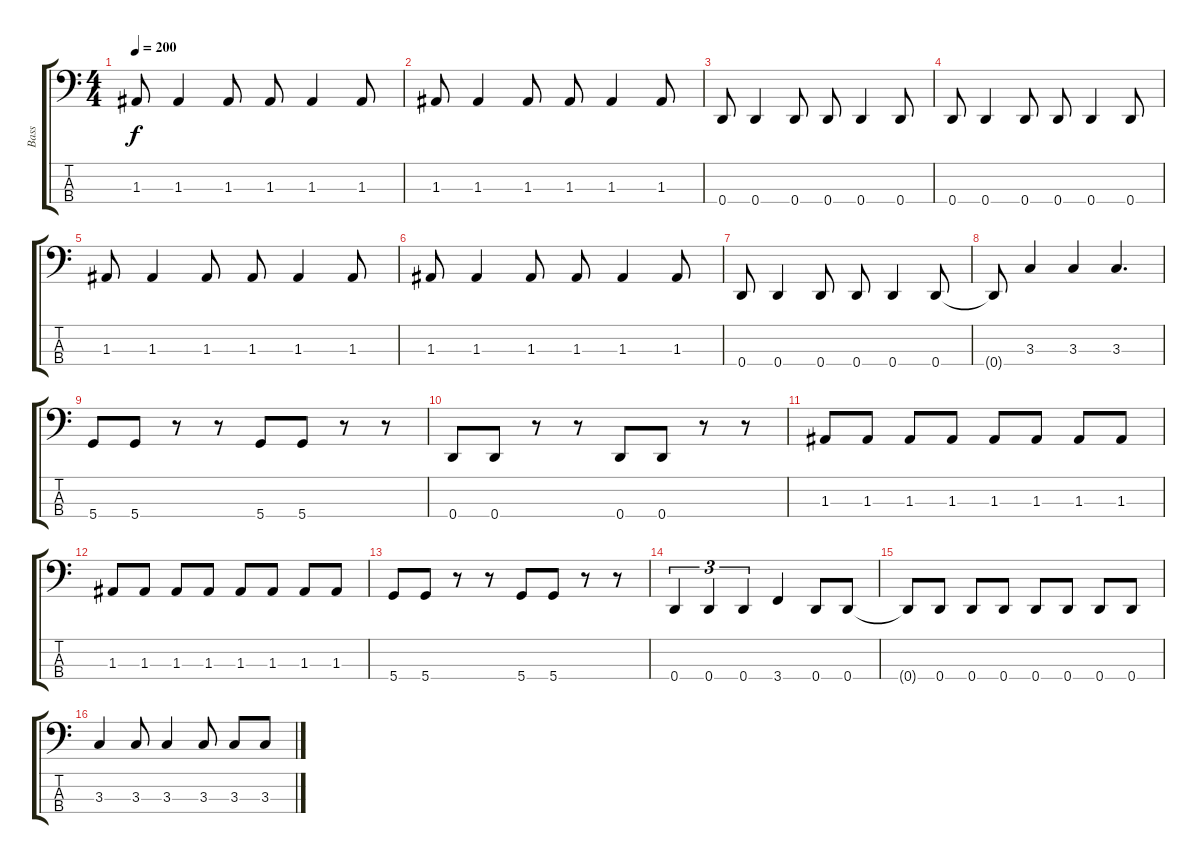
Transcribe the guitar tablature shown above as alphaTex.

\track ("Bass" "Bass") {instrument electricbassfinger}
\staff {score tabs}
\tuning (G2 D2 A1 D1) {hide}
\ts (4 4)
\tempo 200
\clef f4
\ks c
1.3.8{dy f} 1.3.4 1.3.8 1.3.8 1.3.4 1.3.8 |
1.3.8 1.3.4 1.3.8 1.3.8 1.3.4 1.3.8 |
0.4.8 0.4.4 0.4.8 0.4.8 0.4.4 0.4.8 |
0.4.8 0.4.4 0.4.8 0.4.8 0.4.4 0.4.8 |
1.3.8 1.3.4 1.3.8 1.3.8 1.3.4 1.3.8 |
1.3.8 1.3.4 1.3.8 1.3.8 1.3.4 1.3.8 |
0.4.8 0.4.4 0.4.8 0.4.8 0.4.4 0.4.8 |
0.4{t}.8 3.3.4 3.3.4 3.3.4{d} |
5.4.8 5.4.8 r.8 r.8 5.4.8 5.4.8 r.8 r.8 |
0.4.8 0.4.8 r.8 r.8 0.4.8 0.4.8 r.8 r.8 |
1.3.8 1.3.8 1.3.8 1.3.8 1.3.8 1.3.8 1.3.8 1.3.8 |
1.3.8 1.3.8 1.3.8 1.3.8 1.3.8 1.3.8 1.3.8 1.3.8 |
5.4.8 5.4.8 r.8 r.8 5.4.8 5.4.8 r.8 r.8 |
0.4.4{tu (3 2)} 0.4.4{tu (3 2)} 0.4.4{tu (3 2)} 3.4.4 0.4.8 0.4.8 |
0.4{t}.8 0.4.8 0.4.8 0.4.8 0.4.8 0.4.8 0.4.8 0.4.8 |
3.3.4 3.3.8 3.3.4 3.3.8 3.3.8 3.3.8
